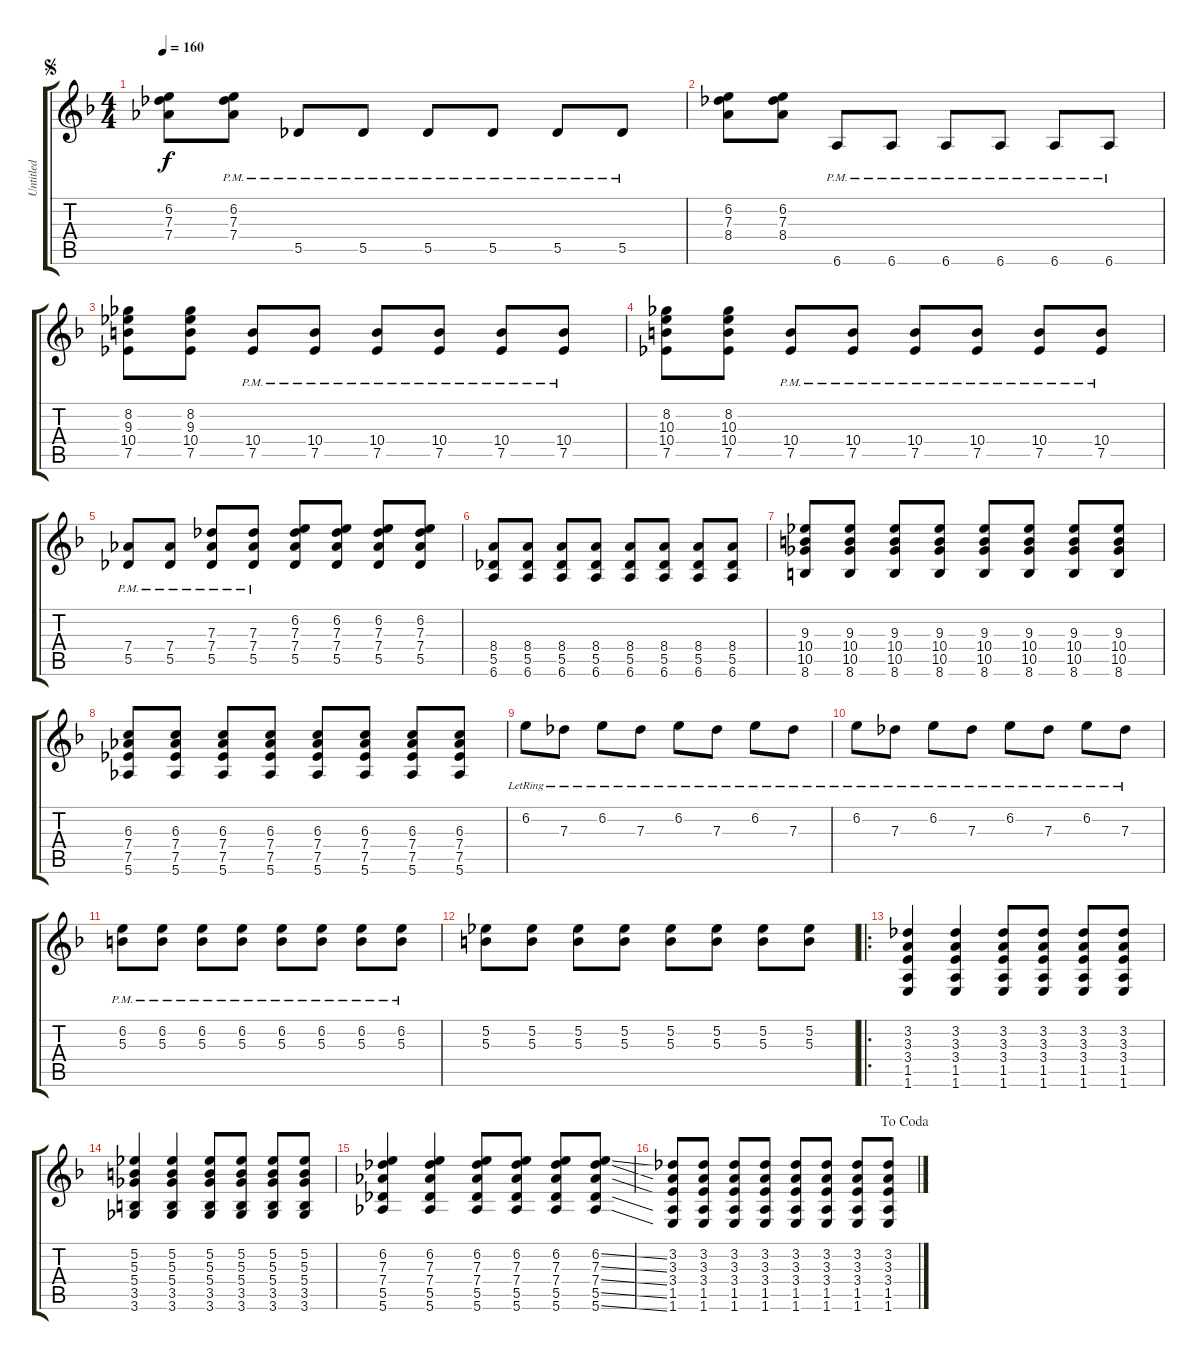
\track ("Untitled" "Untitled") {instrument distortionguitar}
\staff {score tabs}
\tuning (Eb4 Bb3 Gb3 Db3 Ab2 Eb2) {hide}
\ts (4 4)
\jump segno
\tempo 160
\clef g2
\ks f
(6.2 7.3 7.4).8{dy f} (6.2{pm} 7.3{pm} 7.4{pm}).8 5.5{pm}.8 5.5{pm}.8 5.5{pm}.8 5.5{pm}.8 5.5{pm}.8 5.5{pm}.8 |
(6.2 7.3 8.4).8 (6.2 7.3 8.4).8 6.6{pm}.8 6.6{pm}.8 6.6{pm}.8 6.6{pm}.8 6.6{pm}.8 6.6{pm}.8 |
(8.2 9.3 10.4 7.5).8 (8.2 9.3 10.4 7.5).8 (10.4{pm} 7.5{pm}).8 (10.4{pm} 7.5{pm}).8 (10.4{pm} 7.5{pm}).8 (10.4{pm} 7.5{pm}).8 (10.4{pm} 7.5{pm}).8 (10.4{pm} 7.5{pm}).8 |
(8.2 10.3 10.4 7.5).8 (8.2 10.3 10.4 7.5).8 (10.4{pm} 7.5{pm}).8 (10.4{pm} 7.5{pm}).8 (10.4{pm} 7.5{pm}).8 (10.4{pm} 7.5{pm}).8 (10.4{pm} 7.5{pm}).8 (10.4{pm} 7.5{pm}).8 |
(7.4{pm} 5.5{pm}).8 (7.4{pm} 5.5{pm}).8 (7.3{pm} 7.4{pm} 5.5{pm}).8 (7.3{pm} 7.4{pm} 5.5{pm}).8 (6.2 7.3 7.4 5.5).8 (6.2 7.3 7.4 5.5).8 (6.2 7.3 7.4 5.5).8 (6.2 7.3 7.4 5.5).8 |
(8.4 5.5 6.6).8 (8.4 5.5 6.6).8 (8.4 5.5 6.6).8 (8.4 5.5 6.6).8 (8.4 5.5 6.6).8 (8.4 5.5 6.6).8 (8.4 5.5 6.6).8 (8.4 5.5 6.6).8 |
(9.3 10.4 10.5 8.6).8 (9.3 10.4 10.5 8.6).8 (9.3 10.4 10.5 8.6).8 (9.3 10.4 10.5 8.6).8 (9.3 10.4 10.5 8.6).8 (9.3 10.4 10.5 8.6).8 (9.3 10.4 10.5 8.6).8 (9.3 10.4 10.5 8.6).8 |
(6.3 7.4 7.5 5.6).8 (6.3 7.4 7.5 5.6).8 (6.3 7.4 7.5 5.6).8 (6.3 7.4 7.5 5.6).8 (6.3 7.4 7.5 5.6).8 (6.3 7.4 7.5 5.6).8 (6.3 7.4 7.5 5.6).8 (6.3 7.4 7.5 5.6).8 |
6.2{lr}.8 7.3{lr}.8 6.2{lr}.8 7.3{lr}.8 6.2{lr}.8 7.3{lr}.8 6.2{lr}.8 7.3{lr}.8 |
6.2{lr}.8 7.3{lr}.8 6.2{lr}.8 7.3{lr}.8 6.2{lr}.8 7.3{lr}.8 6.2{lr}.8 7.3{lr}.8 |
(6.2{pm} 5.3{pm}).8 (6.2{pm} 5.3{pm}).8 (6.2{pm} 5.3{pm}).8 (6.2{pm} 5.3{pm}).8 (6.2{pm} 5.3{pm}).8 (6.2{pm} 5.3{pm}).8 (6.2{pm} 5.3{pm}).8 (6.2{pm} 5.3{pm}).8 |
(5.2 5.3).8 (5.2 5.3).8 (5.2 5.3).8 (5.2 5.3).8 (5.2 5.3).8 (5.2 5.3).8 (5.2 5.3).8 (5.2 5.3).8 |
\ro
(3.2 3.3 3.4 1.5 1.6).4 (3.2 3.3 3.4 1.5 1.6).4 (3.2 3.3 3.4 1.5 1.6).8 (3.2 3.3 3.4 1.5 1.6).8 (3.2 3.3 3.4 1.5 1.6).8 (3.2 3.3 3.4 1.5 1.6).8 |
(5.2 5.3 5.4 3.5 3.6).4 (5.2 5.3 5.4 3.5 3.6).4 (5.2 5.3 5.4 3.5 3.6).8 (5.2 5.3 5.4 3.5 3.6).8 (5.2 5.3 5.4 3.5 3.6).8 (5.2 5.3 5.4 3.5 3.6).8 |
(6.2 7.3 7.4 5.5 5.6).4 (6.2 7.3 7.4 5.5 5.6).4 (6.2 7.3 7.4 5.5 5.6).8 (6.2 7.3 7.4 5.5 5.6).8 (6.2 7.3 7.4 5.5 5.6).8 (6.2{ss} 7.3{ss} 7.4{ss} 5.5{ss} 5.6{ss}).8 |
\jump dacoda
(3.2 3.3 3.4 1.5 1.6).8 (3.2 3.3 3.4 1.5 1.6).8 (3.2 3.3 3.4 1.5 1.6).8 (3.2 3.3 3.4 1.5 1.6).8 (3.2 3.3 3.4 1.5 1.6).8 (3.2 3.3 3.4 1.5 1.6).8 (3.2 3.3 3.4 1.5 1.6).8 (3.2 3.3 3.4 1.5 1.6).8
